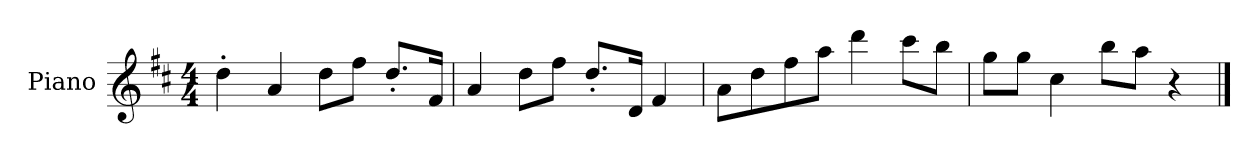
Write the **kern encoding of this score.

**kern
*part1
*staff1
*I"Piano
*I'P-no
*clefG2
*k[f#c#]
*M4/4
*MM90
=1
4dd'\
4a/
8dd\L
8ff#\J
8.dd'/L
16f#/Jk
=2
4a/
8dd\L
8ff#\J
8.dd'/L
16d/Jk
4f#/
=3
8a\L
8dd\
8ff#\
8aa\J
4ddd\
8ccc#\L
8bb\J
=4
8gg\L
8gg\J
4cc#\
8bb\L
8aa\J
4r
==
*-
